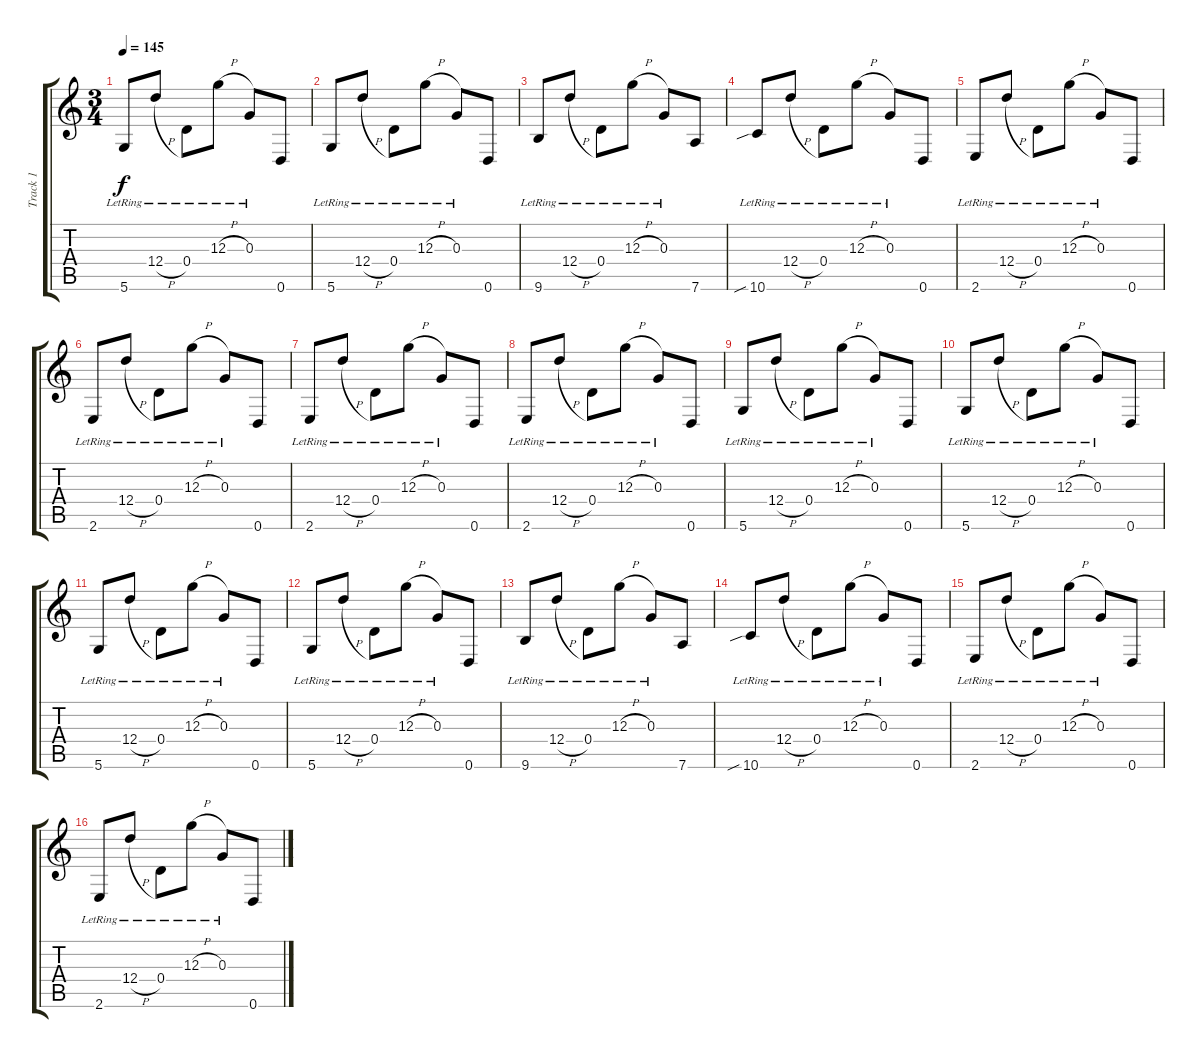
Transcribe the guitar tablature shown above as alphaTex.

\track ("Track 1" "Track 1") {instrument electricguitarjazz}
\staff {score tabs}
\tuning (E4 B3 G3 D3 A2 D2) {hide}
\ts (3 4)
\tempo 145
\clef g2
\ks c
5.6{lr}.8{dy f} 12.4{h lr}.8 0.4{lr}.8 12.3{h lr}.8 0.3{lr}.8 0.6.8 |
5.6{lr}.8 12.4{h lr}.8 0.4{lr}.8 12.3{h lr}.8 0.3{lr}.8 0.6.8 |
9.6{lr}.8 12.4{h lr}.8 0.4{lr}.8 12.3{h lr}.8 0.3{lr}.8 7.6.8 |
10.6{sib lr}.8 12.4{h lr}.8 0.4{lr}.8 12.3{h lr}.8 0.3{lr}.8 0.6.8 |
2.6{lr}.8 12.4{h lr}.8 0.4{lr}.8 12.3{h lr}.8 0.3{lr}.8 0.6.8 |
2.6{lr}.8 12.4{h lr}.8 0.4{lr}.8 12.3{h lr}.8 0.3{lr}.8 0.6.8 |
2.6{lr}.8 12.4{h lr}.8 0.4{lr}.8 12.3{h lr}.8 0.3{lr}.8 0.6.8 |
2.6{lr}.8 12.4{h lr}.8 0.4{lr}.8 12.3{h lr}.8 0.3{lr}.8 0.6.8 |
5.6{lr}.8 12.4{h lr}.8 0.4{lr}.8 12.3{h lr}.8 0.3{lr}.8 0.6.8 |
5.6{lr}.8 12.4{h lr}.8 0.4{lr}.8 12.3{h lr}.8 0.3{lr}.8 0.6.8 |
5.6{lr}.8 12.4{h lr}.8 0.4{lr}.8 12.3{h lr}.8 0.3{lr}.8 0.6.8 |
5.6{lr}.8 12.4{h lr}.8 0.4{lr}.8 12.3{h lr}.8 0.3{lr}.8 0.6.8 |
9.6{lr}.8 12.4{h lr}.8 0.4{lr}.8 12.3{h lr}.8 0.3{lr}.8 7.6.8 |
10.6{sib lr}.8 12.4{h lr}.8 0.4{lr}.8 12.3{h lr}.8 0.3{lr}.8 0.6.8 |
2.6{lr}.8 12.4{h lr}.8 0.4{lr}.8 12.3{h lr}.8 0.3{lr}.8 0.6.8 |
2.6{lr}.8 12.4{h lr}.8 0.4{lr}.8 12.3{h lr}.8 0.3{lr}.8 0.6.8
